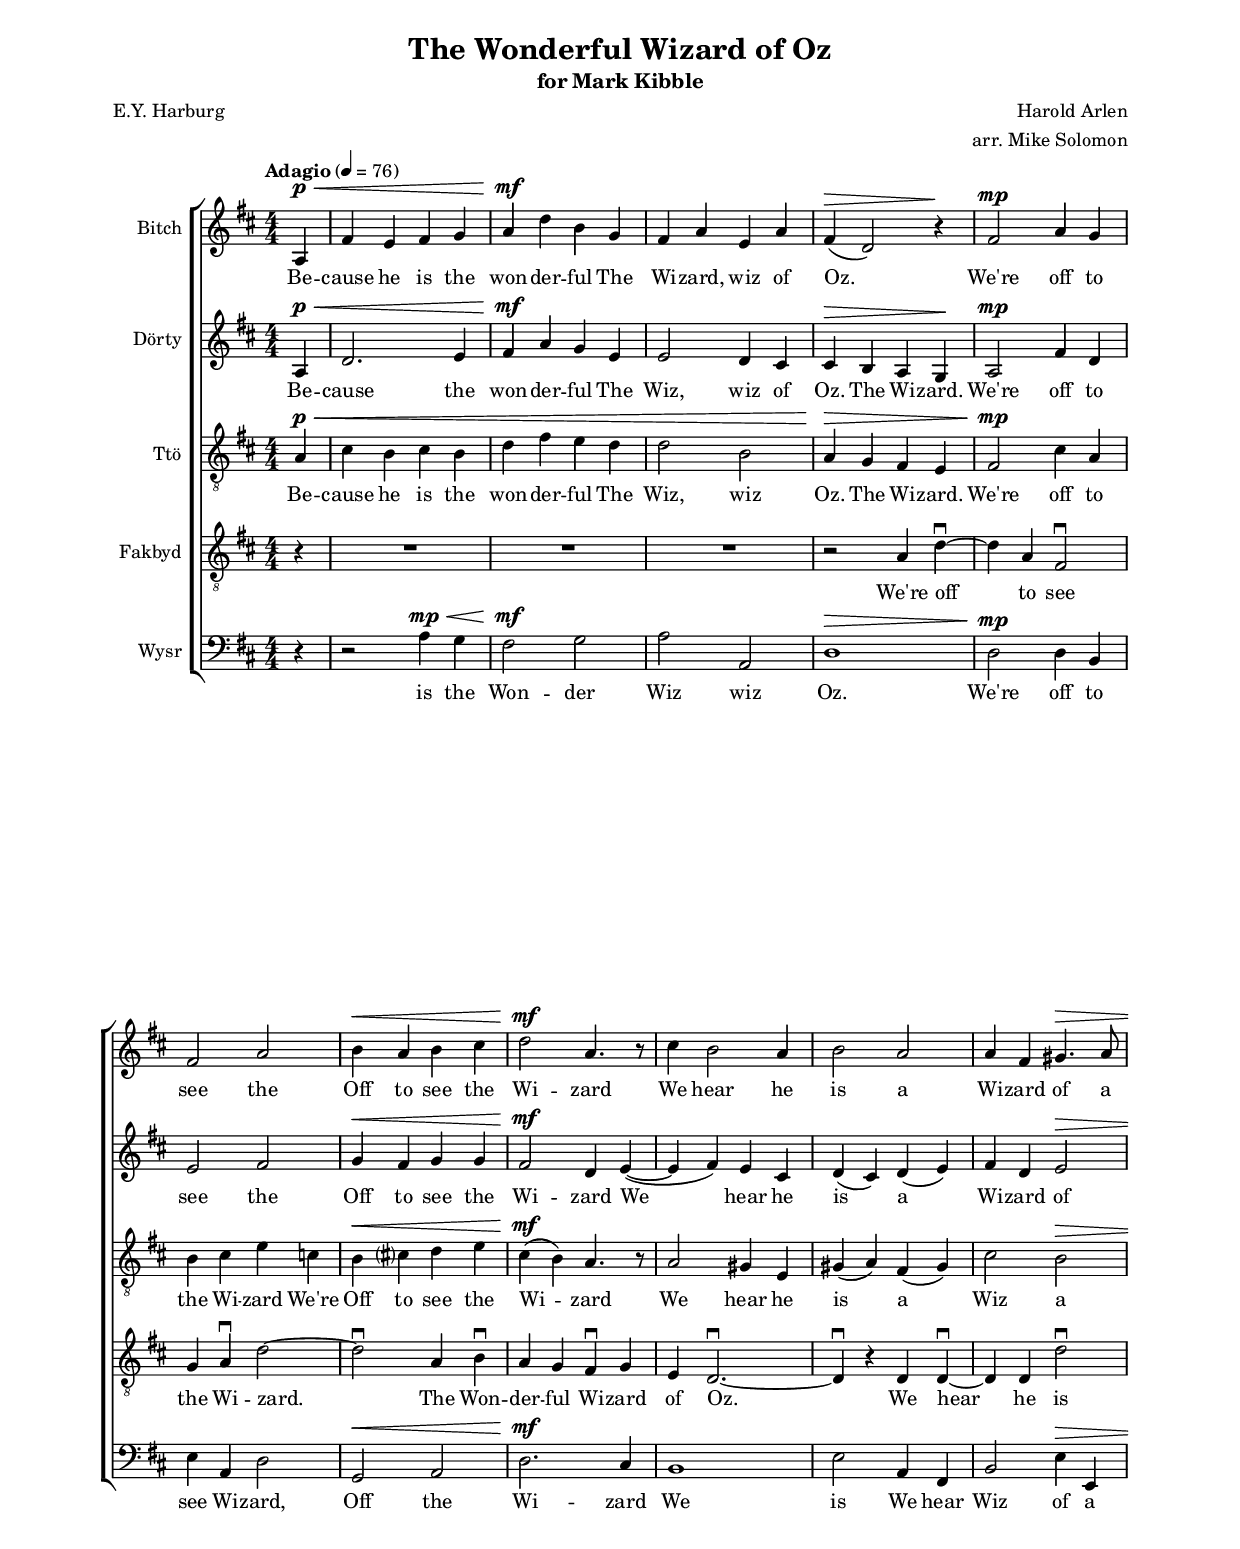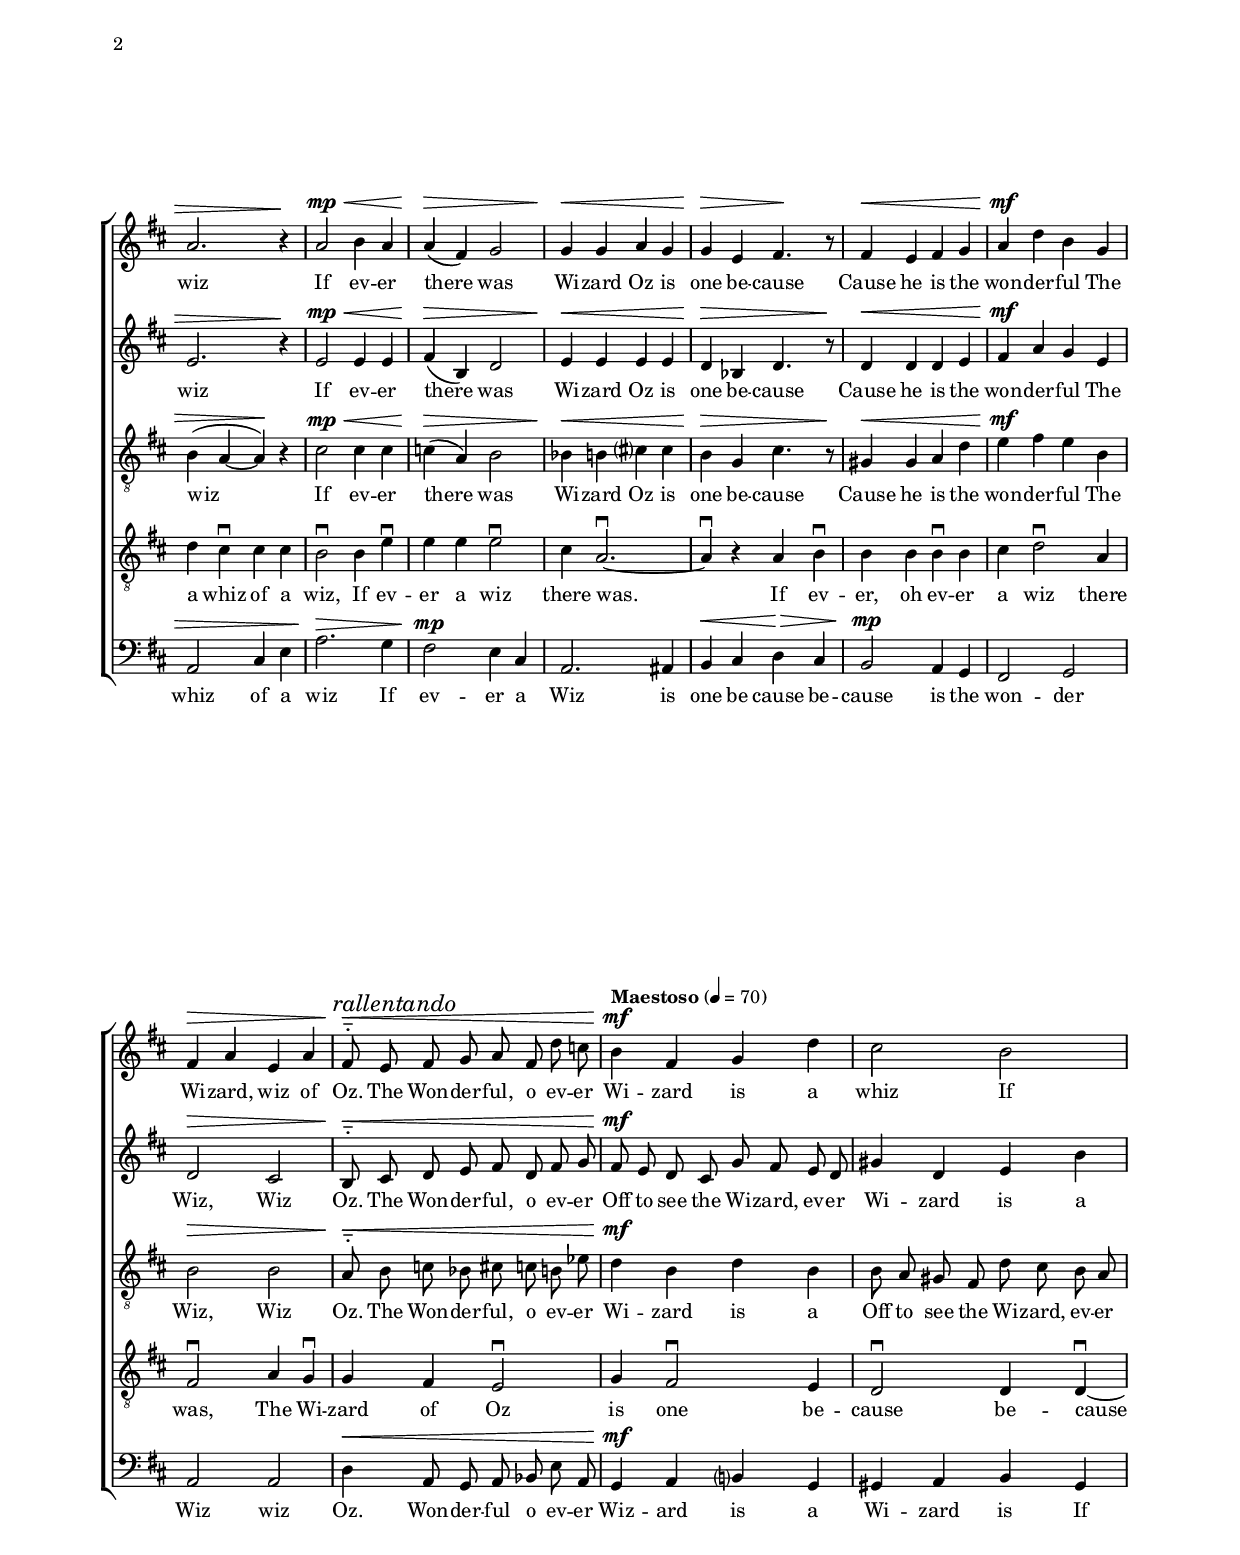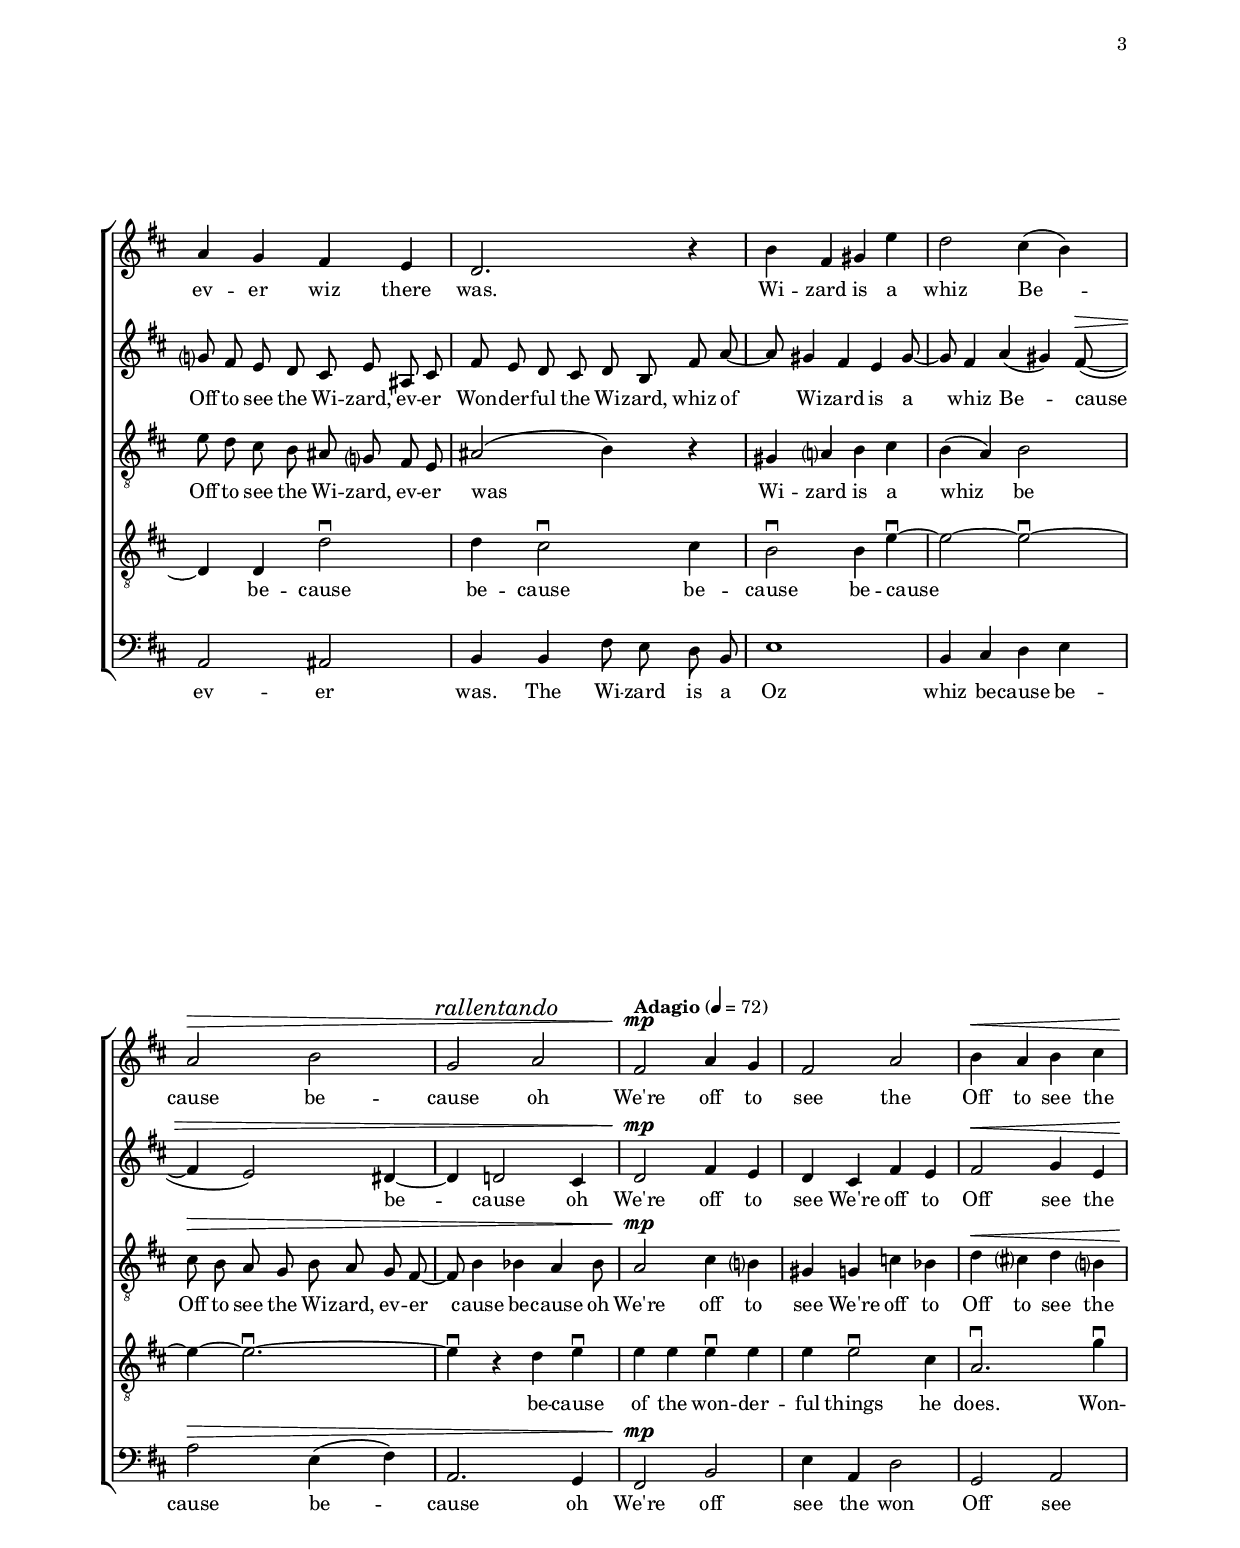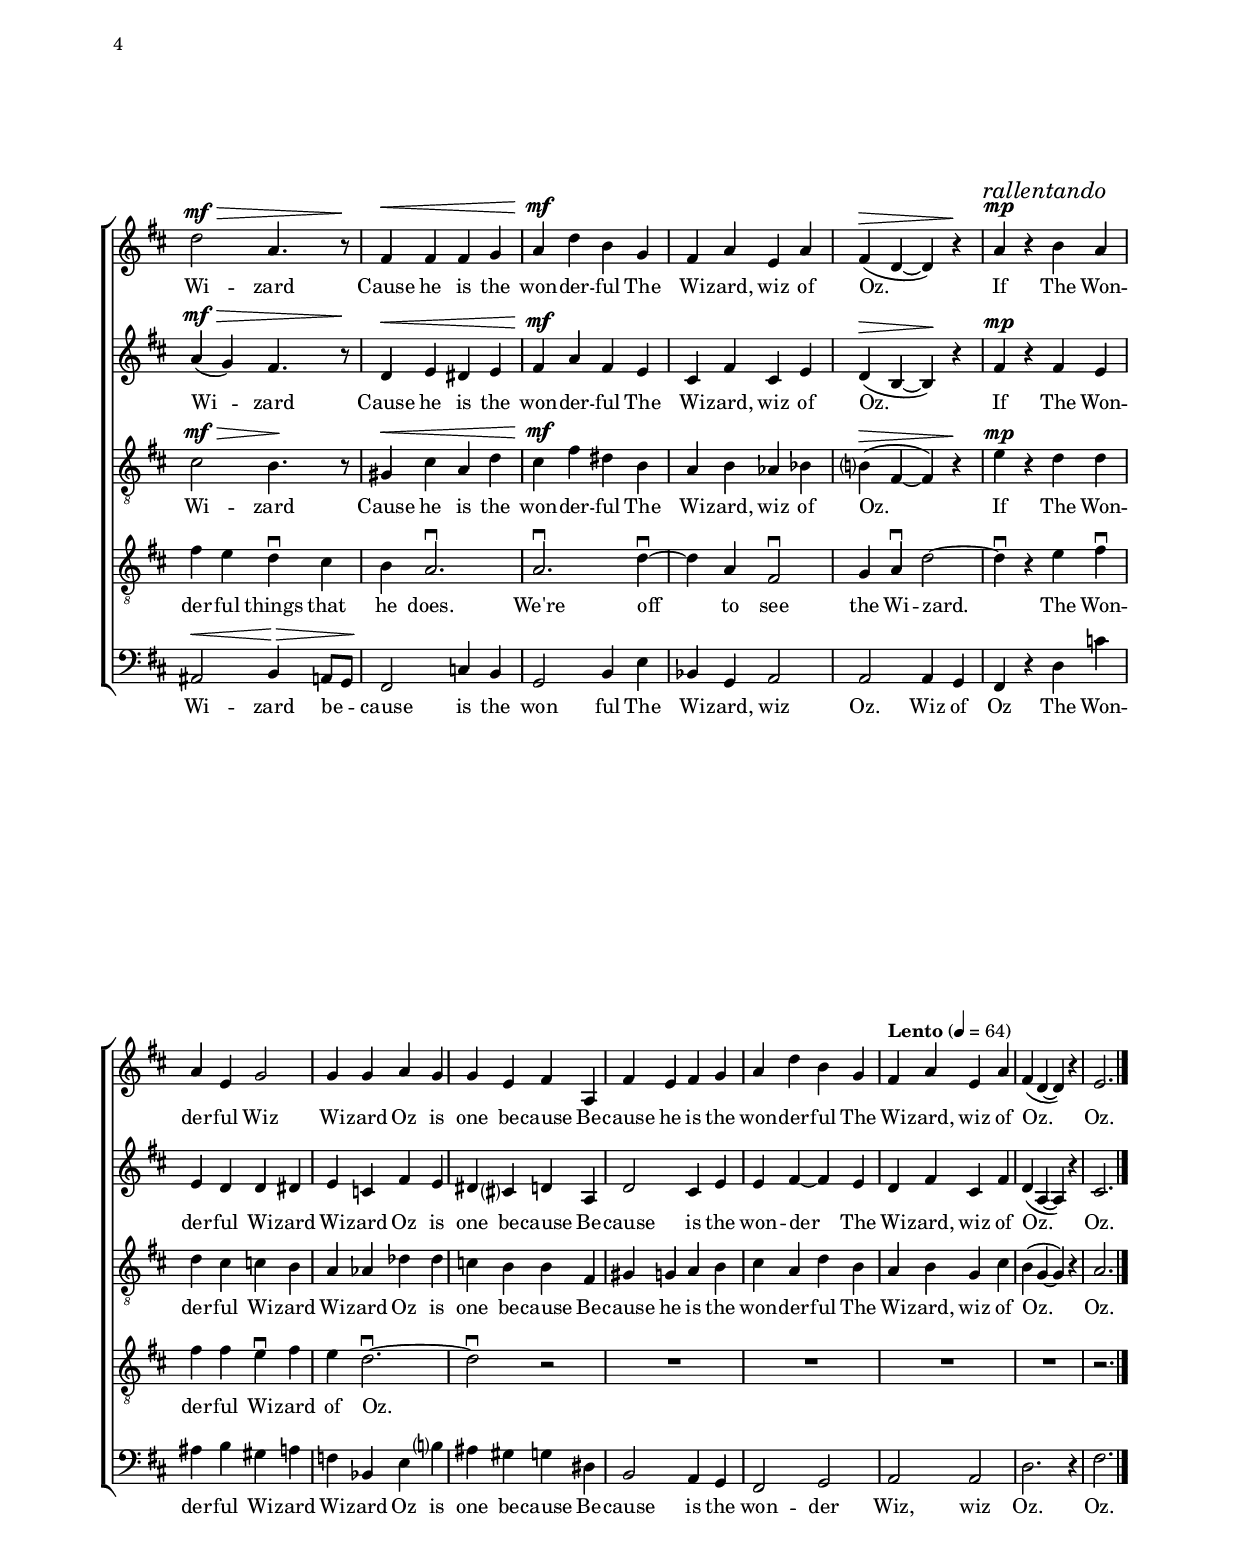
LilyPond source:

%TRANSPOSE TO D, KEEP IN SOPRANO!!!
\version "2.17.0"
\include "defs-devel.ly"
%{
    \new Staff \with { alignAboveContext = #"tenorstaff" }
     \relative c' {
      \key d \major
      R1 |
      r2 fis4 g |
      a fis d e |
      fis d fis e |
      fis d b cis |
      d b2 d4 |
      a a a a |
      a1 |
      r2 d ~ |
      d4 cis2. |
      b2 b'4 a
      g fis e d |
      cis cis cis' b |
      a g fis e |
      d d d d |
      d1 |
    }
  We're off to see the Wi -- zard.
  The Won -- der -- ful Wi -- zard of Oz.
  We hear he is a whiz of a wiz,
  If ev -- er a wiz there was.
  If ev -- er, oh ev -- er a wiz there was,
  The Wi -- zard of Oz is one be -- cause
  be -- cause be -- cause be -- cause be -- cause be -- cause
  be -- cause of the won -- der -- ful things he does.
  Won -- der -- ful things that he does.
  We're off to see the Wi -- zard.
  The Won -- der -- ful Wi -- zard of Oz.

%}
\paper {
  footnote-separator-markup = \markup { \column { " "\override #`(span-factor . 1/5) { \draw-hline } }}
  footnote-padding = 5\mm
  top-system-spacing = #'((basic-distance . 1) (minimum-distance . 0) (padding . 1) (stretchability . 40))
  bottom-system-spacing = #'((basic-distance . 1) (minimum-distance . 0) (padding . 1) (stretchability . 50))
  ragged-right = ##f
  left-margin = 0.75\in
  right-margin = 0.75\in
  top-margin = 0.5\in
  bottom-margin = 0.6\in
  ragged-last-bottom = ##f
  %max-systems-per-page = #2
  %indent = 1.9\in
}

#(ly:set-option 'point-and-click #f)

MyRed = \Red
MyBlack = \Black
myred = \once \override NoteHead.color = #red
myblack = \revert NoteHead.color
%MyRed = \revert NoteHead.color
%MyBlack = \revert NoteHead.color
%myred = \revert NoteHead.color
%myblack = \revert NoteHead.color

agogic = #(make-articulation "downbow")

\header {
  title = "The Wonderful Wizard of Oz" %(1)"
  subtitle = \markup { for Mark Kibble }
  composer = "Harold Arlen"
  poet = "E.Y. Harburg"
  arranger = "arr. Mike Solomon"
}

nothing = {}

marks = {
  \tempo "Adagio" 4=76
  s4
  %\repeat unfold 36 { s1 | }
  \repeat unfold 18 { s1 | }
  s2..
  \unfoldChange #72 #68 #1
  \once \override Score.RehearsalMark.self-alignment-X = #LEFT
  \mark \markup \italic "rallentando"
  \unfoldChange #68 #72 #1
  \unfoldChange #72 #70 #7 |

  \tempo "Maestoso" 4=70
  \repeat unfold 7 { s1 | }
  
  \once \override Score.RehearsalMark.self-alignment-X = #LEFT
  \mark \markup \italic "rallentando"
  \unfoldChange #70 #64 #8 |

  \tempo "Adagio" 4=72
  \unfoldChange #64 #70 #16 |
  \repeat unfold 6 { s1 | }

  \once \override Score.RehearsalMark.self-alignment-X = #LEFT
  \mark \markup \italic "rallentando"
  \unfoldChange #72 #64 #48 |
  \tempo Lento 4=64
  \repeat unfold 2 { s1 } 
  s2.
}

prefatoryMatter = {
  \key d \major
  #(set-accidental-style 'modern-cautionary)
  \partial 4
}


glock = \relative c'' {
  \prefatoryMatter
  \repeat unfold 20 { r4 a r e r fis r d | }
  r4 a' r e R1 |
  \relative c'' \repeat unfold 3 { r4 a r e r fis r d | }
  R1\fermataMarkup |
}

soprano = \relative c' { \autoBeamOff
  \prefatoryMatter
  \time 4/4
  %R1*3 | r2.
  a4\p\< |
  fis' e fis g |
  a\mf d b g |
  fis a e a |
  fis\> ( d2 ) r4\! |
  fis2\mp a4 g |
  fis2 a |
  b4\< a b cis |
  d2\mf a4. r8 |
  cis4 b2 a4 |
  b2 a |
  a4 fis gis4.\> a8 |
  a2. r4\! |
  a2\mp\< b4 a |
  a\> ( fis )  g2 |
  g4\< g a g |
  g\> e fis4.\! r8 |
  fis4\< e fis g |
  a\mf d b g |
  fis\> a e a |
  fis8-_\< e fis g a fis d' c
  b4\mf fis g d' |
  cis2 b |
  a4 g fis e |
  d2. r4 |
  b' fis gis e' |
  d2 cis4 ( b ) |
  a2\> b |
  g2 a |
  fis2\mp a4 g |
  fis2 a |
  b4\< a b cis |
  d2\mf\> a4. r8\! |
  fis4\< fis fis g |
  a\mf d b g |
  fis a e a |
  fis\> ( d4 ~ d4 ) r\! |
  a'\mp r b4 a |
  a e g2 |
  g4 g a g |
  g e fis a, |
  fis'4 e fis g |
  a d b g |
  fis a e a |
  fis4 ( d ~ d ) r4 |
  e2. \bar "|."
}

sopranoWords = \lyricmode {
  Be -- cause he is the won -- der -- ful
  The Wi -- zard, wiz of Oz.
  We're off to see the
  Off to see the Wi -- zard
  We hear he is a
  Wi -- zard of a wiz
  If ev -- er there was
  Wi -- zard Oz is one be -- cause
  Cause he is the won -- der -- ful
  The Wi -- zard, wiz of Oz.
  The Won -- der -- ful, o ev -- er
  Wi -- zard is a whiz
  If ev -- er wiz there was.
  Wi -- zard is a whiz
  Be -- cause be -- cause oh
  We're off to see the
  Off to see the Wi -- zard
  Cause he is the won -- der -- ful
  The Wi -- zard, wiz of Oz.
  If %ev -- er there was
    The Won -- der -- ful Wiz
  Wi -- zard Oz is one be -- cause
  Be -- cause he is the won -- der -- ful
  The Wi -- zard, wiz of Oz.
  Oz.
}

%mezzo% gis4 d e b'
%alto% b a gis fis d' cis b a

%bass% cis b a g

mezzo = \relative c' { \autoBeamOff
  \prefatoryMatter
  %R1*3 | r2.
  \time 4/4
  a4\p\< |
  d2. e4 |
  fis4\mf a g e |
  e2 d4 cis |
  cis\> b a g4\! |
  a2\mp fis'4 d |
  e2 fis |
  g4\< fis g g |
  fis2\mf d4 e ~ ( |
  e4 fis ) e4 cis |
  d4 ( cis ) d ( e ) |
  fis4 d e2\> |
  e2. r4\! |
  e2\mp\< e4 e |
  fis4\> ( b, ) d2 |
  e4\< e e e |
  d\> bes d4. r8\! |
  d4\< d d e |
  fis\mf a g e |
  d2\> cis2 |
  b8-_\< cis d e fis d fis g |
  fis8\mf e d cis g' fis e d |
  gis4 d e b' |
  g8 fis e d cis e ais, cis |
  fis e d cis d b fis' a ~ |
  a8 gis4 fis e4 gis8 ~ |
  gis8 fis4 a ( gis ) fis8\> ~ ( |
  fis4 e2 ) dis4 ~ |
  dis4 d2 cis4 |
  d2\mp fis4 e |
  d4 cis fis4 e |
  fis2\< g4 e |
  a4\mf\> ( g ) fis4. r8\! |
  d4\< e dis e |
  fis\mf a fis e |
  cis4 fis cis4 e |
  d\> ( b4 ~ b\! ) r |
  fis'4\mp r fis4 e |
  e d4 d4 dis |
  e4 c fis e |
  dis cis d a |
  d2 cis4 e |
  e fis ~ fis e |
  d fis cis fis |
  d ( a ~ a ) r4 |
  cis2. \bar "|."
}

mezzoWords = \lyricmode {
  Be -- cause the won -- der -- ful
  The Wiz, wiz of Oz.
  The Wi -- zard.
  We're off to see the
  Off to see the Wi -- zard
  We hear he is a
  Wi -- zard of wiz
  If ev -- er there was
  Wi -- zard Oz is one be -- cause
  Cause he is the won -- der -- ful
  The Wiz, Wiz Oz.
  The Won -- der -- ful, o ev -- er
  Off to see the Wi -- zard, ev -- er
  Wi -- zard is a
  Off to see the Wi -- zard, ev -- er
  Won -- der -- ful the Wi -- zard, whiz of
  Wi -- zard is a whiz
  Be -- cause be -- cause
  oh
  We're off to see
  We're off to
  Off see the Wi -- zard
  Cause he is the won -- der -- ful
  The Wi -- zard, wiz of Oz.
  If
    %ev -- er there was
    The Won -- der -- ful Wi -- zard
  Wi -- zard Oz is one be -- cause
  Be -- cause  is the won -- der
  The Wi -- zard, wiz of Oz.
  Oz.
}

alto = \relative c' { \autoBeamOff
  \prefatoryMatter
  %R1*3 | r2.
  \time 4/4
  \clef "treble_8"
  a4\p\< |
  cis4 b cis b |
  d fis e d |
  d2 b |
  a4\> g fis e4 |
  fis2\mp cis'4 a |
  b4 cis e c |
  b4\< cis d e |
  cis4\mf ( b ) a4. r8 |
  a2 gis4 e |
  gis4 ( a ) fis ( gis ) |
  cis2 b2\> |
  b4 ( a ~ a\! ) r |
  cis2\mp\< cis4 cis |
  c\> ( a ) b2 |
  bes4\< b cis cis |
  b4\> g4 cis4. r8\! |
  gis4\< gis a d |
  e4\mf fis e b |
  b2\> b |
  a8-_\< b c bes cis c b ees |
  d4\mf b d b |
  b8 a gis fis d' cis b a |
  e'8 d cis b ais g fis e |
  ais2 ( b4 ) r |
  gis4 a b cis |
  b4 ( a ) b2 |
  cis8\> b a g b a g fis ~ |
  fis b4 bes a bes8 |
  a2\mp cis4 b |
  gis4 g c bes |
  d4\< cis d b |
  cis2\mf\> b4.\! r8 |
  gis4\< cis a d |
  cis\mf fis dis b |
  a4 b aes bes |
  b4\> ( fis4 ~ fis ) r\! |
  e'4\mp r d4 d |
  d cis c b |
  a4 aes des des |
  c b b fis |
  gis g a b |
  cis a d b |
  a4 b g cis |
  b ( g4 ~ g ) r4 |
  a2. \bar "|."
}

altoWords = \lyricmode {
  Be -- cause he is the won -- der -- ful
  The Wiz, wiz Oz.
  The Wi -- zard.
  We're off to the Wi -- zard
  We're
  Off to see the Wi -- zard
  We hear he is a
  Wiz a wiz
  If ev -- er there was
  Wi -- zard Oz is one be -- cause
  Cause he is the won -- der -- ful
  The Wiz, Wiz Oz.
  The Won -- der -- ful, o ev -- er
  Wi -- zard is a
  Off to see the Wi -- zard, ev -- er
  Off to see the Wi -- zard, ev -- er
  was
  Wi -- zard is a whiz be
  Off to see the Wi -- zard, ev -- er
  cause be -- cause oh
  We're off to see
  We're off to
  Off to see the Wi -- zard
  Cause he is the won -- der -- ful
  The Wi -- zard, wiz of Oz.
  If %ev -- er there was
    The Won -- der -- ful Wi -- zard
  Wi -- zard Oz is one be -- cause
  Be -- cause he is the won -- der -- ful
  The Wi -- zard, wiz of Oz.
  Oz.
}

mydb = \downbow

tenor = \relative c' {
  \autoBeamOff
  \time 4/4
  \clef "treble_8"
  \prefatoryMatter
  %R1*3 | r2.
  r4 |
  R1 | R1 | R1 |
  r2 a4 d\mydb ~ |
  d a fis2\mydb |
  g4 a\mydb d2 ~ |
  d2\mydb a4 b\mydb |
  a g fis\mydb g |
  e d2.\mydb ~ |
  d4\mydb r4 d d\mydb ~ |
  d d d'2\mydb |
  d4 cis\mydb cis cis |
  b2\mydb b4 e\mydb |
  e e e2\mydb |
  cis4 a2.\mydb ~ |
  a4\mydb r a b\mydb |
  b b b\mydb b |
  cis d2\mydb a4 |
  fis2\mydb a4 g\mydb |
  g fis e2\mydb |
  g4 fis2\mydb e4 |
  d2\mydb d4 d\mydb ~ |
  d d d'2\mydb |
  d4 cis2\mydb cis4 |
  b2\mydb b4 e\mydb ~ |
  e2 ~ e\mydb ~ |
  e4 ~ e2.\mydb ~ |
  e4\mydb r d4 e\mydb |
  e e e\mydb e |
  e e2\mydb cis4 |
  a2.\mydb g'4\mydb |
  fis e d\mydb cis |
  b a2.\mydb |
  a2.\mydb d4\mydb ~ |
  d a fis2\mydb |
  g4 a\mydb d2 ~ |
  d4\mydb r e fis\mydb |
  fis fis e\mydb fis |
  e d2.\mydb ~ |
  d2\mydb r2 |
  R1*4 | r2. \bar "|." 
}

tenorExperimental = {
  \autoBeamOff
  %\time 4/4
  \clef "treble_8"
  \prefatoryMatter
  %R1*3 | r2.
  \time 3/4 
  r4 |
  R2. R2. R2. R2. |
\transpose a e \relative c' {  r2
  d4\mp
  g2 d4
  b2 c4
  d4 g2 ~ g4 r d4
  e4 d c
  b c a
  g2. ~ g4 r4 g4
  g2 g4
  g'2 g4
  fis4 fis fis
  e2 e4
  a4 a a
  a2 fis4
  d2. ~ d4 r4 d
  e e e
  e e fis
  g2 d4
  b2 d4
  c4 c b
  a2 c4
  b2 a4
  g2 g4
  g2 g4
  g'2 g4
  fis2 fis4
  e2 e4
  a2. ~ a2. ~ a2. ~ a4 r g4
  a4 a a
  a a a
  a2 fis4
  d2 r4
  c'4 b a
  g fis e
  d2 r4
  d2.
  g2 d4
  b2 c4
  d4 g2 ~ g4 r a4
  b b b
  a b a
  g2. ~
  g2 r4
  R2.*6 | r2 \bar "|."
}
}

tenorWords = \lyricmode {
  We're off to see the Wi -- zard.
  The Won -- der -- ful Wi -- zard of Oz.
  We hear he is a whiz of a wiz,
  If ev -- er a wiz there was.
  If ev -- er, oh ev -- er a wiz there was,
  The Wi -- zard of Oz is one be -- cause
  be -- cause be -- cause be -- cause be -- cause be -- cause
  be -- cause of the won -- der -- ful things he does.
  Won -- der -- ful things that he does.
  We're off to see the Wi -- zard.
  The Won -- der -- ful Wi -- zard of Oz.
  Ah
}

bass = \relative c' { \autoBeamOff
  \prefatoryMatter
  \clef bass
  \time 4/4
  %R1*3 | R1 |
  r4
  r2 a4\mp\< g |
  fis2\mf g |
  a a, |
  d1\> |
  d2\mp d4 b4 |
  e4 a,4 d2 |
  g,2\< a |
  d2.\mf cis4 |
  b1 |
  e2 a,4 fis |
  b2 e4\> e, |
  a2 cis4 e |
  a2.\> g4 |
  fis2\mp e4 cis |
  a2. ais4 |
  b4\< cis d\> cis |
  b2\mp a4 g |
  fis2 g |
  a2 a |
  d4\< a8 g a bes e a, |
  g4\mf a b g |
  gis4 a b gis |
  a2 ais |
  b4 b fis'8 e d b |
  e1 |
  b4 cis d e |
  a2\> e4 ( fis ) |
  a,2. g4 |
  fis2\mp b |
  e4 a, d2 |
  g,2 a |
  ais2\< b4\> a8 [ g ] |
  fis2\! c'4 b |
  g2 b4 e |
  bes4 g a2 |
  a2 a4 g |
  fis4 r d'4 c' |
  ais b gis a |
  f bes, e b' |
  ais gis g dis |
  b2 a4 g |
  fis2 g |
  a2 a |
  d2. r4 |
  fis2.  \bar "|."
}

bassWords = \lyricmode {
  is the Won -- der
  Wiz wiz Oz.
  We're off to
  see Wi -- zard,
  Off the Wi -- zard
  We is We hear Wiz of a
  whiz of a wiz If ev -- er a
  Wiz is one be cause be -- cause is the won -- der
  Wiz wiz Oz.
  Won -- der -- ful o ev -- er
  Wiz -- ard is a
  Wi -- zard is If ev -- er was.
  The Wi -- zard is a Oz
  whiz be -- cause be -- cause be -- cause
  oh
  We're off
  see the won
  Off see Wi -- zard be -- cause is the
  won ful The Wi -- zard, wiz
  Oz. Wiz of Oz
  %ev -- er o ev -- er a
    The Won -- der -- ful Wi -- zard
  Wi -- zard Oz is one be -- cause
  Be -- cause is the won -- der
  Wiz, wiz Oz.
  Oz.
}

%%% SCORE
#(set-global-staff-size 16)

\score {
  \new ChoirStaff <<
    \new Staff \with { instrumentName = #"Bitch" %shortInstrumentName = #"M."
} <<
      \new Voice = "soprano" { << { \numericTimeSignature
        \soprano
      } {
        \marks
      } {
        \nothing
      }>> }
      \new Lyrics \lyricsto "soprano" {
        \sopranoWords
      }
    >>
    \new Staff \with { instrumentName = #"Dörty" %shortInstrumentName = #"E."
} <<
      \new Voice = "mezzo" { << { \numericTimeSignature
        \mezzo
      } {
        \nothing
      } >> }
      \new Lyrics \lyricsto "mezzo" {
        \mezzoWords
      }
    >>
    \new Staff \with { instrumentName = #"Ttö" %shortInstrumentName = #"Mk."
} <<
      \new Voice = "alto" { << { \numericTimeSignature
        \alto
      } {
        \nothing
      } >> }
      \new Lyrics \lyricsto "alto" {
        \altoWords
      }
    >>
    \new Staff = "tenorstaff" \with { instrumentName = #"Fakbyd" %shortInstrumentName = #"R."
} <<
      \new Voice = "tenor" { << { \numericTimeSignature
        \tenor
      } {
        \nothing
      } >> }
      \new Lyrics \lyricsto "tenor" {
        \tenorWords
      }
    >>
    \new Staff \with { instrumentName = #"Wysr" %shortInstrumentName = #"P." %\markup { \concat { E \super u . } }
} <<
      \new Voice = "bass" { << { \numericTimeSignature
        \bass
      } {
        \nothing
      } >> }
      \new Lyrics \lyricsto "bass" {
        \bassWords
      }
    >>
  >>
  \layout {
    \context {
      \Voice
      \override TextScript #'layer = #6
      \override NoteHead #'layer = #7
      \override Glissando #'breakable = ##t
      \override TupletNumber #'breakable = ##t
      \override TupletBracket #'breakable = ##t
      \override Script #'direction = #UP
      \override DynamicLineSpanner #'direction = #UP
      %\override Slur #'direction = #UP
      \remove "Forbid_line_break_engraver"
    }
    \context {
      \Staff
      \consists "Timing_translator"
      \consists "Default_bar_line_engraver"
      \consists "Metronome_mark_engraver"
      \override TimeSignature #'style = #'numbered
      \override StaffSymbol #'layer = #4
      \override TimeSignature #'layer = #3
      \override TimeSignature #'whiteout = ##t
    }
    \context {
      \Lyrics
      %\override LyricText #'whiteout = ##t
      \override LyricText #'layer = #6
    }
    \context {
      \Score
      \override InstrumentName.self-alignment-X = #RIGHT
      \override InstrumentName.padding = #1.0
      \remove "Metronome_mark_engraver"
      \remove "Timing_translator"
      \remove "Default_bar_line_engraver"
      \override NonMusicalPaperColumn #'allow-loose-spacing = ##f
    }
  }
}

%{
%%% piano redux
#(set-global-staff-size 20)

\score {
  \new PianoStaff <<
    \new Staff <<
      \new Voice = "1" { \voiceOne << \soprano \marks >> }
      \new Voice = "2" { \voiceTwo \mezzo }
      \new Voice = "3" { \voiceThree \alto }
    >>
    \new Staff <<
      \new Voice = "4" { \voiceOne \tenor }
      \new Voice = "5" { \voiceTwo \bass }
    >>
  >>
  \layout {
    \context {
      \Voice
      \override Hairpin.stencil = ##f
      \override DynamicText.stencil = ##f
      \override TextScript #'layer = #6
      \override NoteHead #'layer = #7
      \override Glissando #'breakable = ##t
      \override TupletNumber #'breakable = ##t
      \override TupletBracket #'breakable = ##t
      \remove "Forbid_line_break_engraver"
    }
    \context {
      \Staff
      \consists "Metronome_mark_engraver"
      \override TimeSignature #'style = #'numbered
      \override StaffSymbol #'layer = #4
      \override TimeSignature #'layer = #3
      \override TimeSignature #'whiteout = ##t
    }
    \context {
      \Lyrics
      %\override LyricText #'whiteout = ##t
      \override LyricText #'layer = #6
    }
    \context {
      \Score
      \remove "Metronome_mark_engraver"
      \override NonMusicalPaperColumn #'allow-loose-spacing = ##f
    }
  }
}
%}
%%% MIDI

\score {
  \new ChoirStaff <<
%{
    \new Staff \with { instrumentName = #"Glockenspiel" %shortInstrumentName = #"M."
} <<
      \new Voice = "glock" { << { \numericTimeSignature
        \glock
      } {
        \nothing
      } {
        \nothing
      }>> }
    >>
%}
    \new Staff \with { instrumentName = #"Bitch" %shortInstrumentName = #"M."
} <<
      \new Voice = "soprano" { << { \numericTimeSignature
        \soprano
      } {
        \marks
      } >> }
      \new Lyrics \lyricsto "soprano" {
        \sopranoWords
      }
    >>
    \new Staff \with { instrumentName = #"Dörty" %shortInstrumentName = #"E."
} <<
      \new Voice = "mezzo" { \numericTimeSignature
        \mezzo
      }
      \new Lyrics \lyricsto "mezzo" {
        \mezzoWords
      }
    >>
    \new Staff \with { instrumentName = #"Ttö" %shortInstrumentName = #"Mk."
} <<
      \new Voice = "alto" { \numericTimeSignature
        \alto
      }
      \new Lyrics \lyricsto "alto" {
        \altoWords
      }
    >>
    \new Staff \with { instrumentName = #"Fakbyd" %shortInstrumentName = #"R."
} <<
      \new Voice = "tenor" { \numericTimeSignature
        \tenor
      }
      \new Lyrics \lyricsto "tenor" {
        \tenorWords
      }
    >>
    \new Staff \with { instrumentName = #"Wysr" %shortInstrumentName = #"P." %\markup { \concat { E \super u . } }
} <<
      \new Voice = "bass" { \numericTimeSignature
        \bass
      }
      \new Lyrics \lyricsto "bass" {
        \bassWords
      }
    >>
  >>
  \midi {}
}
